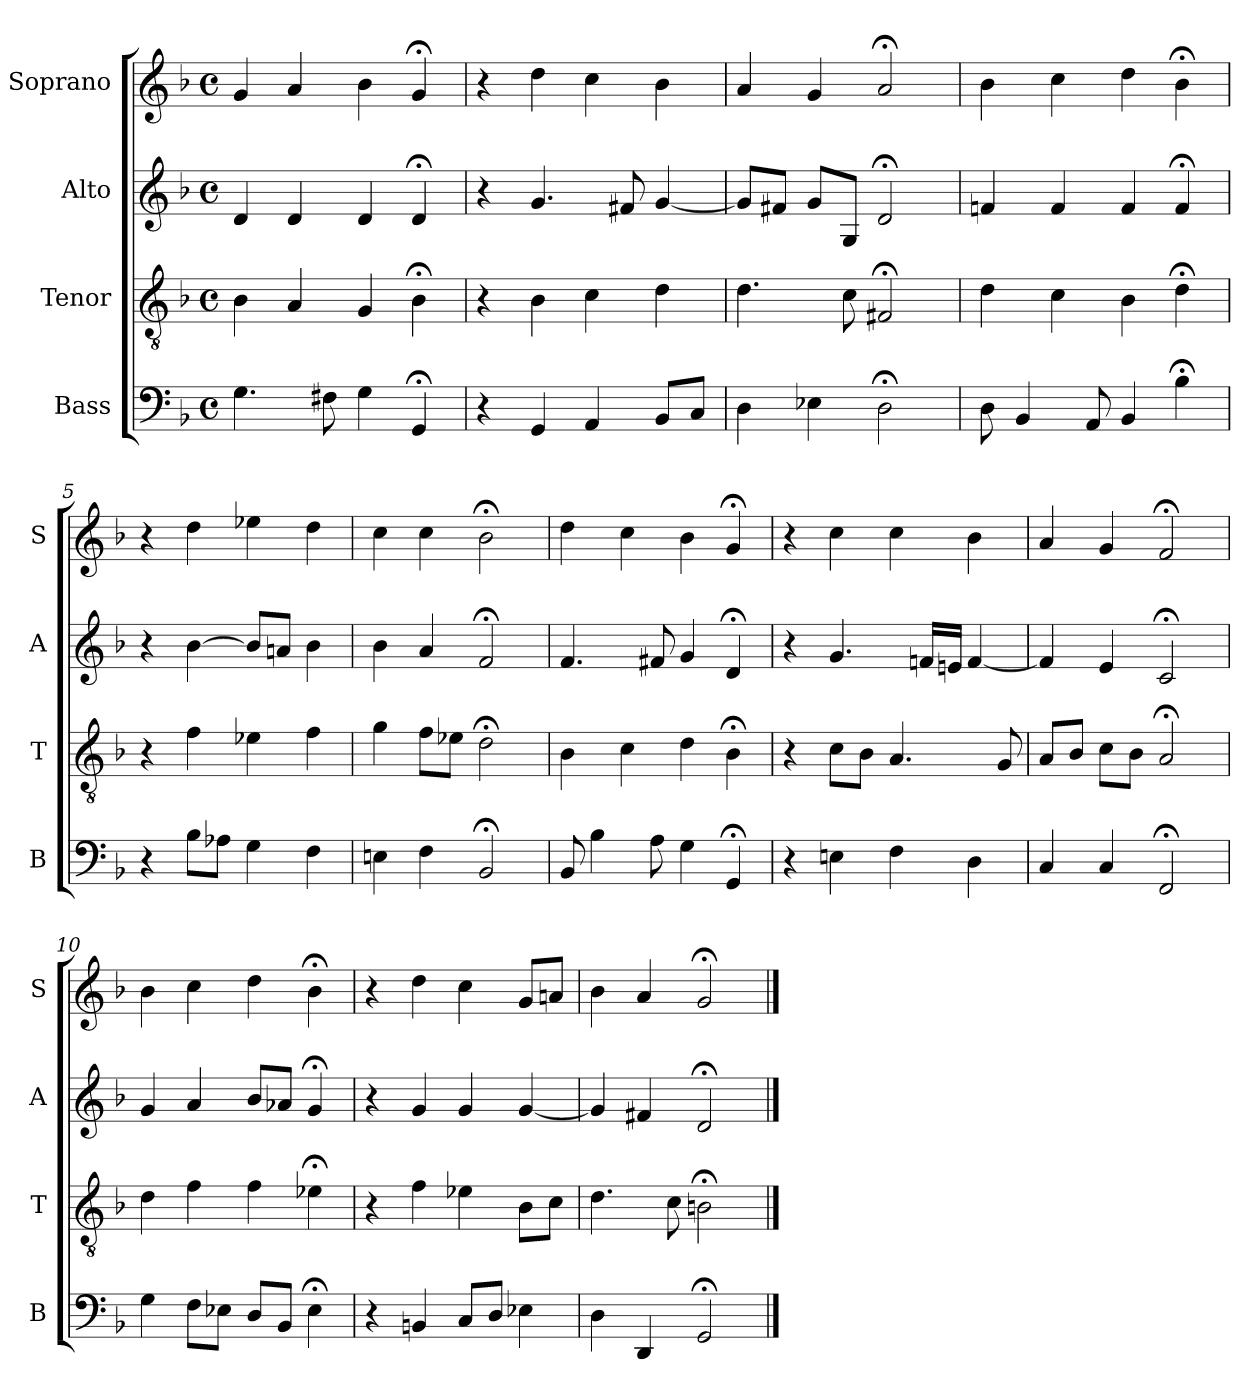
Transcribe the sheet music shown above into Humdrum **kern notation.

**kern	**kern	**kern	**kern
*part4	*part3	*part2	*part1
*staff4	*staff3	*staff2	*staff1
*I"Bass	*I"Tenor	*I"Alto	*I"Soprano
*I'B	*I'T	*I'A	*I'S
*clefF4	*clefGv2	*clefG2	*clefG2
*k[b-]	*k[b-]	*k[b-]	*k[b-]
*G:dor	*G:dor	*G:dor	*G:dor
*M4/4	*M4/4	*M4/4	*M4/4
*met(c)	*met(c)	*met(c)	*met(c)
*MM100	*MM100	*MM100	*MM100
=1	=1	=1	=1
4.G	4B-	4d	4g
.	4A	4d	4a
8F#X	.	.	.
4G	4G	4d	4b-
4GG;<	4B-;<	4d;<	4g;<
=2	=2	=2	=2
4r	4r	4r	4r
4GG	4B-	4.g	4dd
4AA	4c	.	4cc
.	.	8f#X	.
8BB-L	4d	[4g	4b-
8CJ	.	.	.
=3	=3	=3	=3
4D	4.d	8gL]	4a
.	.	8f#XJ	.
4E-X	.	8gL	4g
.	8c	8GJ	.
2D;<	2F#X;<	2d;<	2a;<
=4	=4	=4	=4
8D	4d	4fn	4b-
4BB-	.	.	.
.	4c	4f	4cc
8AA	.	.	.
4BB-	4B-	4f	4dd
4B-;<	4d;<	4f;<	4b-;<
=5	=5	=5	=5
4r	4r	4r	4r
8B-L	4f	[4b-	4dd
8A-XJ	.	.	.
4G	4e-X	8b-L]	4ee-X
.	.	8anJ	.
4F	4f	4b-	4dd
=6	=6	=6	=6
4Eni	4gi	4b-i	4cci
4F	8fL	4a	4cc
.	8e-XJ	.	.
2BB-;<	2d;<	2f;<	2b-;<
=7	=7	=7	=7
8BB-	4B-	4.f	4dd
4B-	.	.	.
.	4c	.	4cc
8A	.	8f#X	.
4G	4d	4g	4b-
4GG;<	4B-;<	4d;<	4g;<
=8	=8	=8	=8
4r	4r	4r	4r
4En	8cL	4.g	4cc
.	8B-J	.	.
4F	4.A	.	4cc
.	.	16fnLL	.
.	.	16enJJ	.
4D	.	[4f	4b-
.	8G	.	.
=9	=9	=9	=9
4C	8AL	4f]	4a
.	8B-J	.	.
4C	8cL	4e	4g
.	8B-J	.	.
2FF;<	2A;<	2c;<	2f;<
=10	=10	=10	=10
4G	4d	4g	4b-
8FL	4f	4a	4cc
8E-XJ	.	.	.
8DL	4f	8b-L	4dd
8BB-J	.	8a-XJ	.
4E-;<	4e-X;<	4g;<	4b-;<
=11	=11	=11	=11
4r	4r	4r	4r
4BBni	4fi	4gi	4ddi
8CL	4e-X	4g	4cc
8DJ	.	.	.
4E-X	8B-L	[4g	8gL
.	8cJ	.	8anJ
=12	=12	=12	=12
4D	4.d	4g]	4b-
4DD	.	4f#X	4a
.	8c	.	.
2GG;<	2Bn;<	2d;<	2g;<
==	==	==	==
*-	*-	*-	*-
